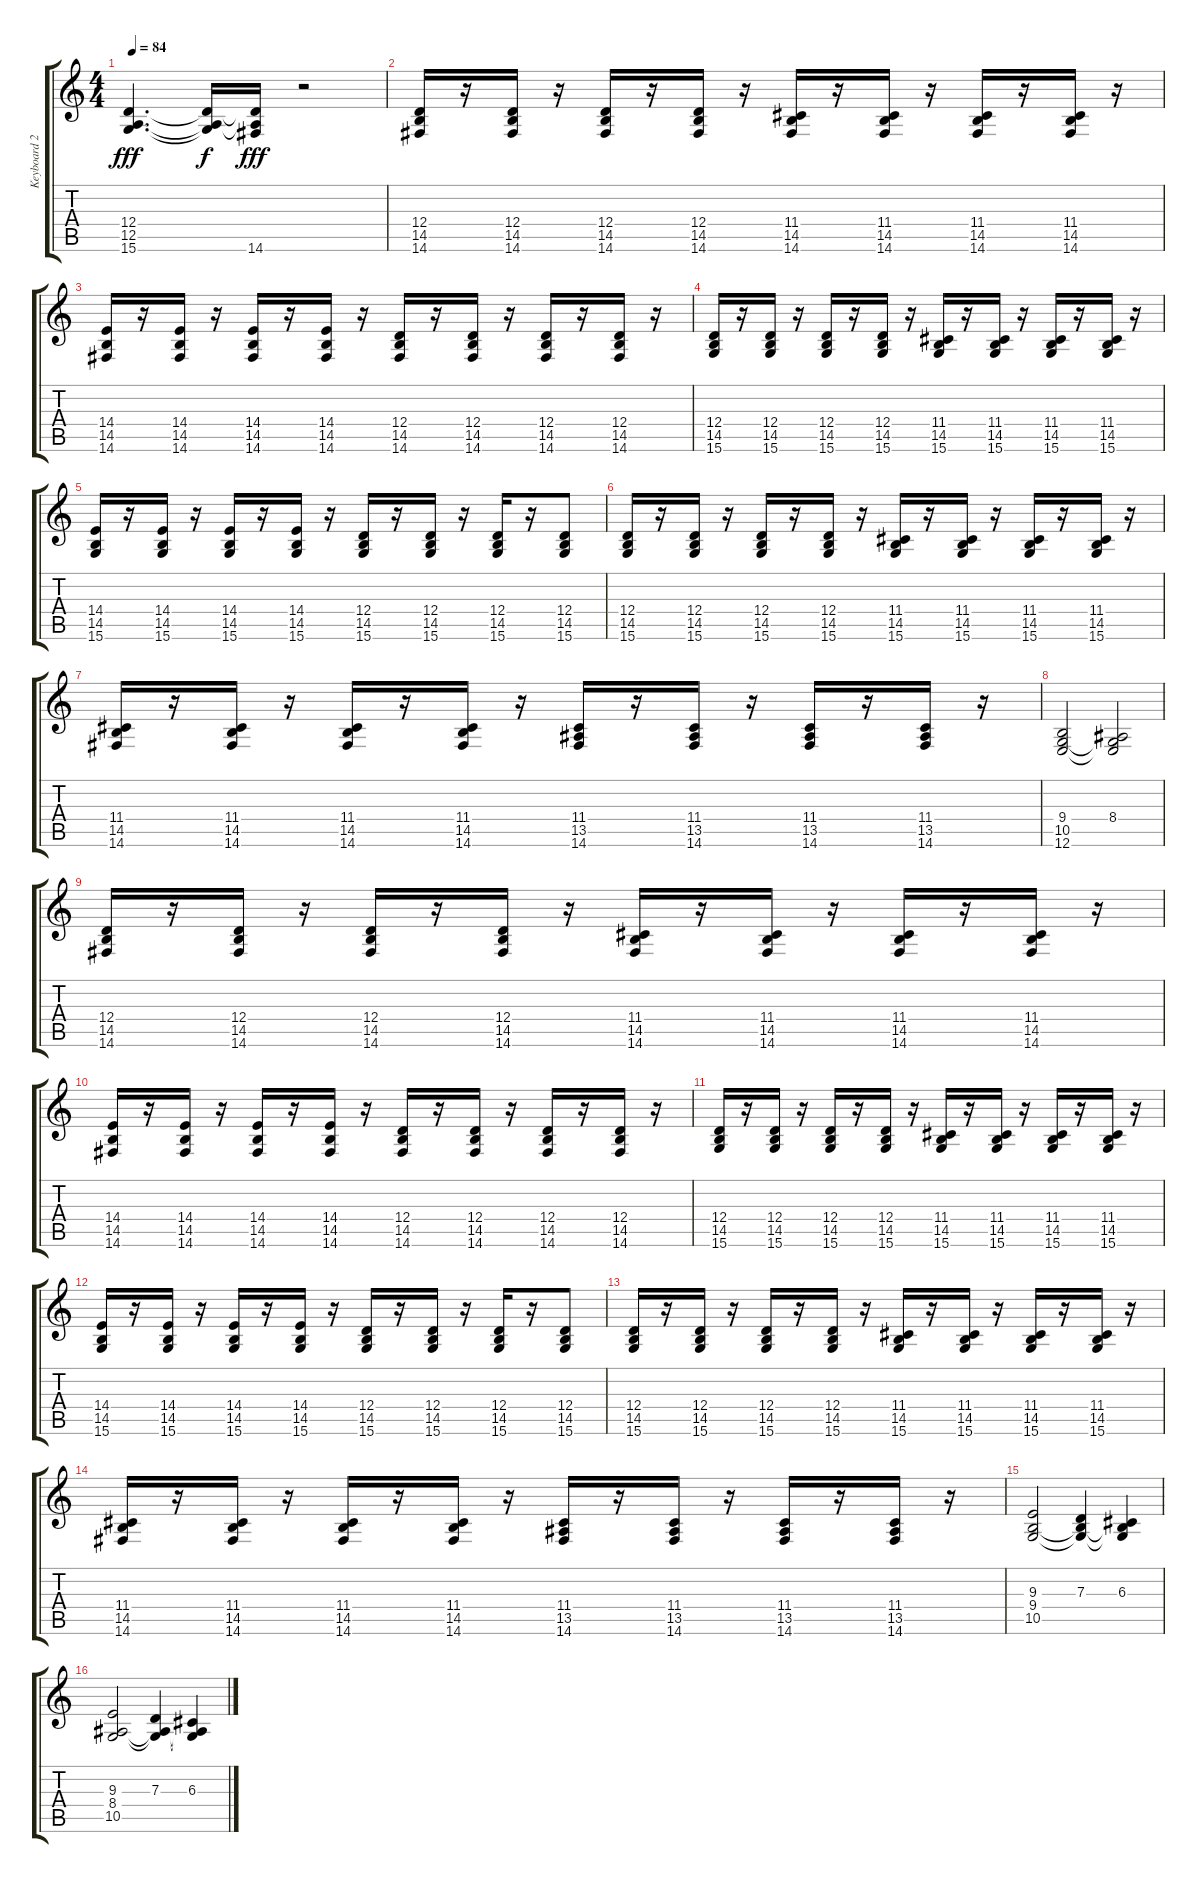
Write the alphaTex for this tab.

\track ("Keyboard 2" "Keyboard 2") {instrument stringensemble1}
\staff {score tabs}
\tuning (E4 B3 G3 D3 A2 E2) {hide}
\ts (4 4)
\tempo 84
\clef g2
\ks c
(12.4 12.5 15.6).4{d dy fff} (12.4{t} 12.5{t} 15.6{t}).16{dy f} (12.4{t} 12.5{t} 14.6).16{dy fff} r.2 |
(12.4 14.5 14.6).16 r.16 (12.4 14.5 14.6).16 r.16 (12.4 14.5 14.6).16 r.16 (12.4 14.5 14.6).16 r.16 (11.4 14.5 14.6).16 r.16 (11.4 14.5 14.6).16 r.16 (11.4 14.5 14.6).16 r.16 (11.4 14.5 14.6).16 r.16 |
(14.4 14.5 14.6).16 r.16 (14.4 14.5 14.6).16 r.16 (14.4 14.5 14.6).16 r.16 (14.4 14.5 14.6).16 r.16 (12.4 14.5 14.6).16 r.16 (12.4 14.5 14.6).16 r.16 (12.4 14.5 14.6).16 r.16 (12.4 14.5 14.6).16 r.16 |
(12.4 14.5 15.6).16 r.16 (12.4 14.5 15.6).16 r.16 (12.4 14.5 15.6).16 r.16 (12.4 14.5 15.6).16 r.16 (11.4 14.5 15.6).16 r.16 (11.4 14.5 15.6).16 r.16 (11.4 14.5 15.6).16 r.16 (11.4 14.5 15.6).16 r.16 |
(14.4 14.5 15.6).16 r.16 (14.4 14.5 15.6).16 r.16 (14.4 14.5 15.6).16 r.16 (14.4 14.5 15.6).16 r.16 (12.4 14.5 15.6).16 r.16 (12.4 14.5 15.6).16 r.16 (12.4 14.5 15.6).16 r.16 (12.4 14.5 15.6).8 |
(12.4 14.5 15.6).16 r.16 (12.4 14.5 15.6).16 r.16 (12.4 14.5 15.6).16 r.16 (12.4 14.5 15.6).16 r.16 (11.4 14.5 15.6).16 r.16 (11.4 14.5 15.6).16 r.16 (11.4 14.5 15.6).16 r.16 (11.4 14.5 15.6).16 r.16 |
(11.4 14.5 14.6).16 r.16 (11.4 14.5 14.6).16 r.16 (11.4 14.5 14.6).16 r.16 (11.4 14.5 14.6).16 r.16 (11.4 13.5 14.6).16 r.16 (11.4 13.5 14.6).16 r.16 (11.4 13.5 14.6).16 r.16 (11.4 13.5 14.6).16 r.16 |
(9.4 10.5 12.6).2 (8.4 10.5{t} 12.6{t}).2 |
(12.4 14.5 14.6).16 r.16 (12.4 14.5 14.6).16 r.16 (12.4 14.5 14.6).16 r.16 (12.4 14.5 14.6).16 r.16 (11.4 14.5 14.6).16 r.16 (11.4 14.5 14.6).16 r.16 (11.4 14.5 14.6).16 r.16 (11.4 14.5 14.6).16 r.16 |
(14.4 14.5 14.6).16 r.16 (14.4 14.5 14.6).16 r.16 (14.4 14.5 14.6).16 r.16 (14.4 14.5 14.6).16 r.16 (12.4 14.5 14.6).16 r.16 (12.4 14.5 14.6).16 r.16 (12.4 14.5 14.6).16 r.16 (12.4 14.5 14.6).16 r.16 |
(12.4 14.5 15.6).16 r.16 (12.4 14.5 15.6).16 r.16 (12.4 14.5 15.6).16 r.16 (12.4 14.5 15.6).16 r.16 (11.4 14.5 15.6).16 r.16 (11.4 14.5 15.6).16 r.16 (11.4 14.5 15.6).16 r.16 (11.4 14.5 15.6).16 r.16 |
(14.4 14.5 15.6).16 r.16 (14.4 14.5 15.6).16 r.16 (14.4 14.5 15.6).16 r.16 (14.4 14.5 15.6).16 r.16 (12.4 14.5 15.6).16 r.16 (12.4 14.5 15.6).16 r.16 (12.4 14.5 15.6).16 r.16 (12.4 14.5 15.6).8 |
(12.4 14.5 15.6).16 r.16 (12.4 14.5 15.6).16 r.16 (12.4 14.5 15.6).16 r.16 (12.4 14.5 15.6).16 r.16 (11.4 14.5 15.6).16 r.16 (11.4 14.5 15.6).16 r.16 (11.4 14.5 15.6).16 r.16 (11.4 14.5 15.6).16 r.16 |
(11.4 14.5 14.6).16 r.16 (11.4 14.5 14.6).16 r.16 (11.4 14.5 14.6).16 r.16 (11.4 14.5 14.6).16 r.16 (11.4 13.5 14.6).16 r.16 (11.4 13.5 14.6).16 r.16 (11.4 13.5 14.6).16 r.16 (11.4 13.5 14.6).16 r.16 |
(9.3 9.4 10.5).2 (7.3 9.4{t} 10.5{t}).4 (6.3 9.4{t} 10.5{t}).4 |
(9.3 8.4 10.5).2 (7.3 8.4{t} 10.5{t}).4 (6.3 8.4{t} 10.5{t}).4
